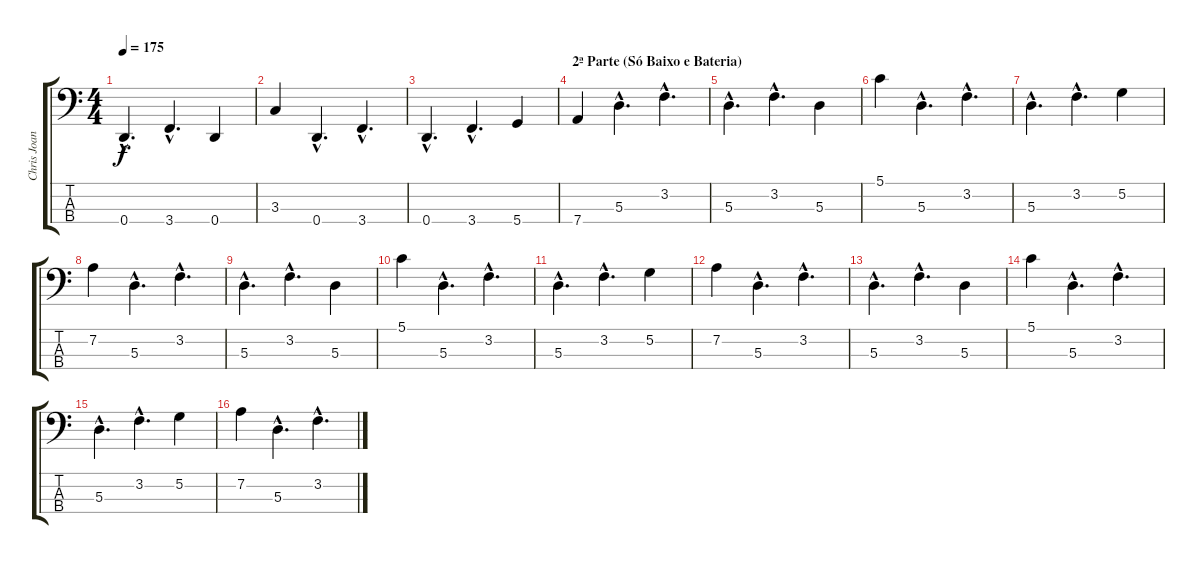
\track ("Chris Joannou" "Chris Joan") {instrument electricbasspick}
\staff {score tabs}
\tuning (G2 D2 A1 D1) {hide}
\ts (4 4)
\tempo 175
\clef f4
\ks c
0.4{hac}.4{d dy f} 3.4{hac}.4{d} 0.4.4 |
3.3.4 0.4{hac}.4{d} 3.4{hac}.4{d} |
0.4{hac}.4{d} 3.4{hac}.4{d} 5.4.4 |
\section ("" "2ª Parte (Só Baixo e Bateria)")
7.4.4 5.3{hac}.4{d} 3.2{hac}.4{d} |
5.3{hac}.4{d} 3.2{hac}.4{d} 5.3.4 |
5.1.4 5.3{hac}.4{d} 3.2{hac}.4{d} |
5.3{hac}.4{d} 3.2{hac}.4{d} 5.2.4 |
7.2.4 5.3{hac}.4{d} 3.2{hac}.4{d} |
5.3{hac}.4{d} 3.2{hac}.4{d} 5.3.4 |
5.1.4 5.3{hac}.4{d} 3.2{hac}.4{d} |
5.3{hac}.4{d} 3.2{hac}.4{d} 5.2.4 |
7.2.4 5.3{hac}.4{d} 3.2{hac}.4{d} |
5.3{hac}.4{d} 3.2{hac}.4{d} 5.3.4 |
5.1.4 5.3{hac}.4{d} 3.2{hac}.4{d} |
5.3{hac}.4{d} 3.2{hac}.4{d} 5.2.4 |
7.2.4 5.3{hac}.4{d} 3.2{hac}.4{d}
